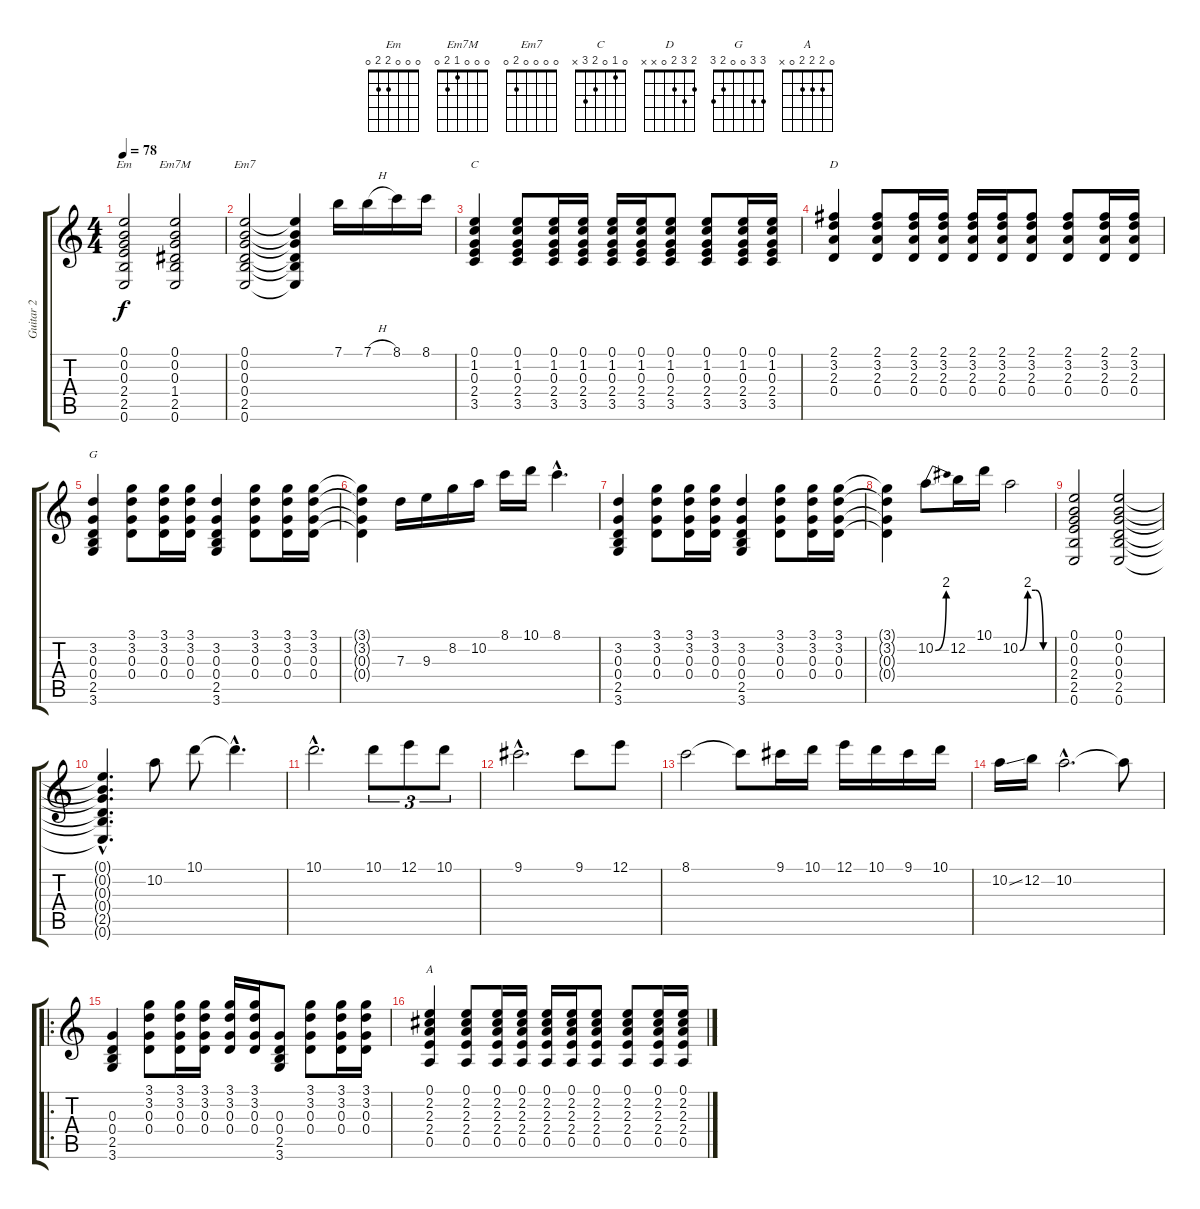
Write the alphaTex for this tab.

\track ("Guitar 2" "Guitar 2") {instrument electricguitarjazz}
\staff {score tabs}
\tuning (E4 B3 G3 D3 A2 E2) {hide}
\chord ("Em" 0 0 0 2 2 0)
\chord ("Em7M" 0 0 0 1 2 0)
\chord ("Em7" 0 0 0 0 2 0)
\chord ("C" 0 1 0 2 3 x)
\chord ("D" 2 3 2 0 x x)
\chord ("G" 3 3 0 0 2 3)
\chord ("A" 0 2 2 2 0 x)
\ts (4 4)
\tempo 78
\clef g2
\ks c
(0.1 0.2 0.3 2.4 2.5 0.6).2{ch "Em" dy f} (0.1 0.2 0.3 1.4 2.5 0.6).2{ch "Em7M"} |
(0.1 0.2 0.3 0.4 2.5 0.6).2{ch "Em7"} (0.1{t} 0.2{t} 0.3{t} 0.4{t} 2.5{t} 0.6{t}).4 7.1.16 7.1{h}.16 8.1.16 8.1.16 |
(0.1 1.2 0.3 2.4 3.5).4{ch "C"} (0.1 1.2 0.3 2.4 3.5).8 (0.1 1.2 0.3 2.4 3.5).16 (0.1 1.2 0.3 2.4 3.5).16 (0.1 1.2 0.3 2.4 3.5).16 (0.1 1.2 0.3 2.4 3.5).16 (0.1 1.2 0.3 2.4 3.5).8 (0.1 1.2 0.3 2.4 3.5).8 (0.1 1.2 0.3 2.4 3.5).16 (0.1 1.2 0.3 2.4 3.5).16 |
(2.1 3.2 2.3 0.4).4{ch "D"} (2.1 3.2 2.3 0.4).8 (2.1 3.2 2.3 0.4).16 (2.1 3.2 2.3 0.4).16 (2.1 3.2 2.3 0.4).16 (2.1 3.2 2.3 0.4).16 (2.1 3.2 2.3 0.4).8 (2.1 3.2 2.3 0.4).8 (2.1 3.2 2.3 0.4).16 (2.1 3.2 2.3 0.4).16 |
(3.2 0.3 0.4 2.5 3.6).4{ch "G"} (3.1 3.2 0.3 0.4).8 (3.1 3.2 0.3 0.4).16 (3.1 3.2 0.3 0.4).16 (3.2 0.3 0.4 2.5 3.6).4 (3.1 3.2 0.3 0.4).8 (3.1 3.2 0.3 0.4).16 (3.1 3.2 0.3 0.4).16 |
(3.1{t} 3.2{t} 0.3{t} 0.4{t}).4 7.3.16 9.3.16 8.2.16 10.2.16 8.1.16 10.1.16 8.1{hac}.4{d} |
(3.2 0.3 0.4 2.5 3.6).4 (3.1 3.2 0.3 0.4).8 (3.1 3.2 0.3 0.4).16 (3.1 3.2 0.3 0.4).16 (3.2 0.3 0.4 2.5 3.6).4 (3.1 3.2 0.3 0.4).8 (3.1 3.2 0.3 0.4).16 (3.1 3.2 0.3 0.4).16 |
(3.1{t} 3.2{t} 0.3{t} 0.4{t}).4 10.2{be (bend 0 0 60 8)}.8 12.2.16 10.1.16 10.2{be (custom 0 0 15 8 30 8 45 0 60 0)}.2 |
(0.1 0.2 0.3 2.4 2.5 0.6).2 (0.1 0.2 0.3 0.4 2.5 0.6).2 |
(0.1{hac t} 0.2{hac t} 0.3{hac t} 0.4{hac t} 2.5{hac t} 0.6{hac t}).4{d} 10.2.8 10.1.8 10.1{hac t}.4{d} |
10.1{hac}.2{d} 10.1.8{tu (3 2)} 12.1.8{tu (3 2)} 10.1.8{tu (3 2)} |
9.1{hac}.2{d} 9.1.8 12.1.8 |
8.1.2 8.1{t}.8 9.1.16 10.1.16 12.1.16 10.1.16 9.1.16 10.1.16 |
10.2{ss}.16 12.2.16 10.2{hac}.2{d} 10.2{t}.8 |
\ro
(0.3 0.4 2.5 3.6).4 (3.1 3.2 0.3 0.4).8 (3.1 3.2 0.3 0.4).16 (3.1 3.2 0.3 0.4).16 (3.1 3.2 0.3 0.4).16 (3.1 3.2 0.3 0.4).16 (0.3 0.4 2.5 3.6).8 (3.1 3.2 0.3 0.4).8 (3.1 3.2 0.3 0.4).16 (3.1 3.2 0.3 0.4).16 |
(0.1 2.2 2.3 2.4 0.5).4{ch "A"} (0.1 2.2 2.3 2.4 0.5).8 (0.1 2.2 2.3 2.4 0.5).16 (0.1 2.2 2.3 2.4 0.5).16 (0.1 2.2 2.3 2.4 0.5).16 (0.1 2.2 2.3 2.4 0.5).16 (0.1 2.2 2.3 2.4 0.5).8 (0.1 2.2 2.3 2.4 0.5).8 (0.1 2.2 2.3 2.4 0.5).16 (0.1 2.2 2.3 2.4 0.5).16
